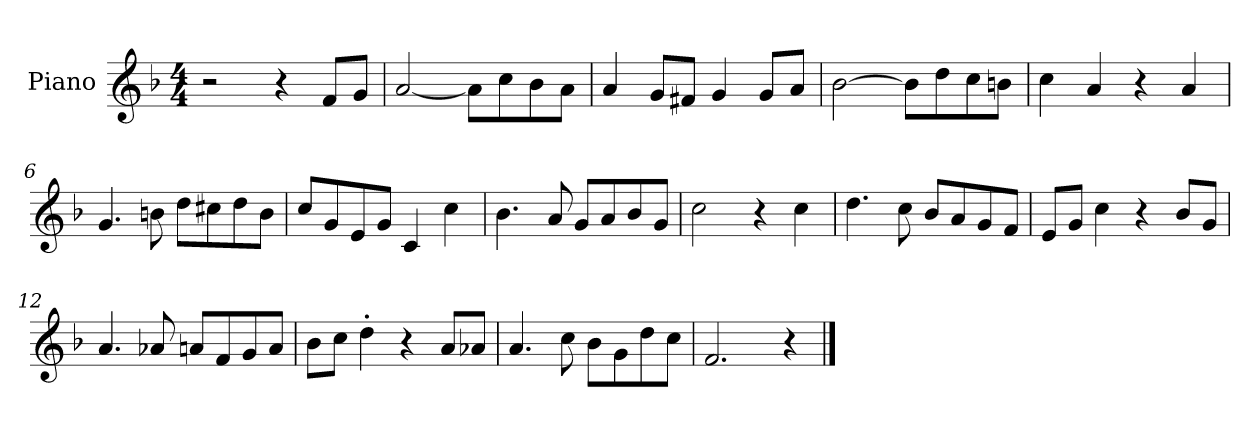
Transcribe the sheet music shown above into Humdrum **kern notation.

**kern
*part1
*staff1
*I"Piano
*I'Pno.
*clefG2
*k[b-]
*M4/4
*MM120
=1
2r
4r
8f/L
8g/J
=2
[2a/
8a\L]
8cc\
8b-\
8a\J
=3
4a/
8g/L
8f#X/J
4g/
8g/L
8a/J
=4
[2b-\
8b-\L]
8dd\
8cc\
8bn\J
=5
4cc\
4a/
4r
4a/
=6
4.g/
8bn\
8dd\L
8cc#X\
8dd\
8b\J
=7
8cc/L
8g/
8e/
8g/J
4c/
4cc\
!!LO:LB:g=z
=8
4.b-\
8a/
8g/L
8a/
8b-/
8g/J
=9
2cc\
4r
4cc\
=10
4.dd\
8cc\
8b-/L
8a/
8g/
8f/J
=11
8e/L
8g/J
4cc\
4r
8b-/L
8g/J
=12
4.a/
8a-X/
8an/L
8f/
8g/
8a/J
=13
8b-\L
8cc\J
4dd'\
4r
8a/L
8a-X/J
=14
4.a/
8cc\
8b-\L
8g\
8dd\
8cc\J
!!LO:LB:g=z
=15
2.f/
4r
==
*-
